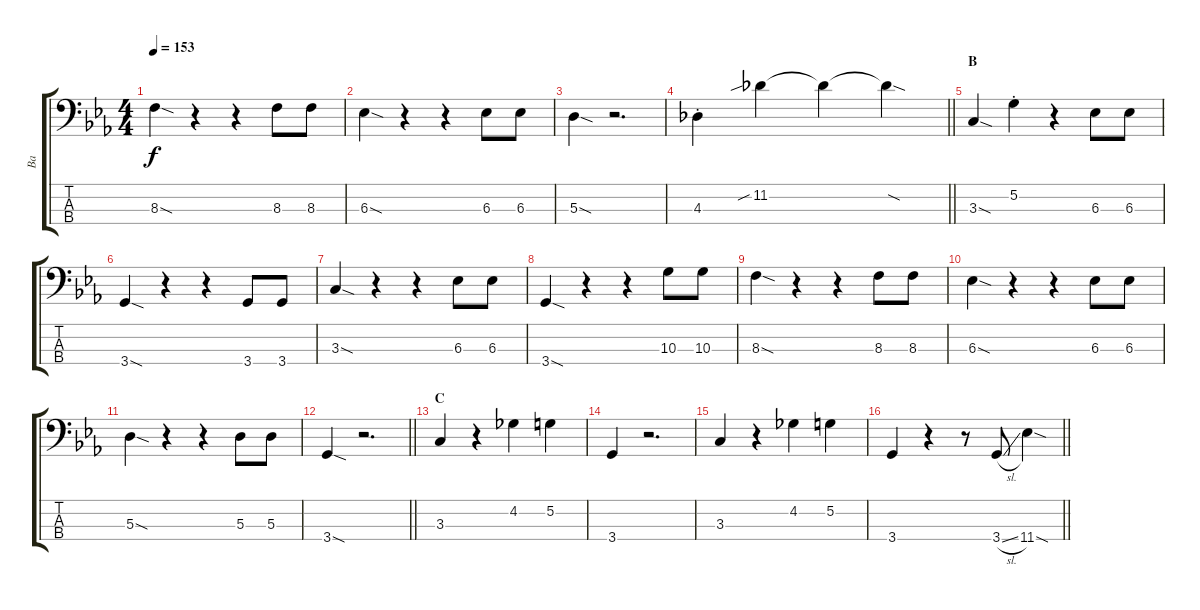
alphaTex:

\track ("Ba" "Ba") {instrument electricbassfinger}
\staff {score tabs}
\tuning (G2 D2 A1 E1) {hide}
\ts (4 4)
\tempo 153
\clef f4
\ks cminor
8.3{sod}.4{dy f} r.4 r.4 8.3.8 8.3.8 |
6.3{sod}.4 r.4 r.4 6.3.8 6.3.8 |
5.3{sod}.4 r.2{d} |
\barLineRight lightlight
4.3{st}.4 11.2{sib}.4 11.2{t}.4 11.2{sod t}.4 |
\section ("" "B")
3.3{sod}.4 5.2{st}.4 r.4 6.3.8 6.3.8 |
3.4{sod}.4 r.4 r.4 3.4.8 3.4.8 |
3.3{sod}.4 r.4 r.4 6.3.8 6.3.8 |
3.4{sod}.4 r.4 r.4 10.3.8 10.3.8 |
8.3{sod}.4 r.4 r.4 8.3.8 8.3.8 |
6.3{sod}.4 r.4 r.4 6.3.8 6.3.8 |
5.3{sod}.4 r.4 r.4 5.3.8 5.3.8 |
\barLineRight lightlight
3.4{sod}.4 r.2{d} |
\section ("" "C")
3.3.4 r.4 4.2.4 5.2.4 |
3.4.4 r.2{d} |
3.3.4 r.4 4.2.4 5.2.4 |
\barLineRight lightlight
3.4.4 r.4 r.8 3.4{sl}.8 11.4{sod}.4
